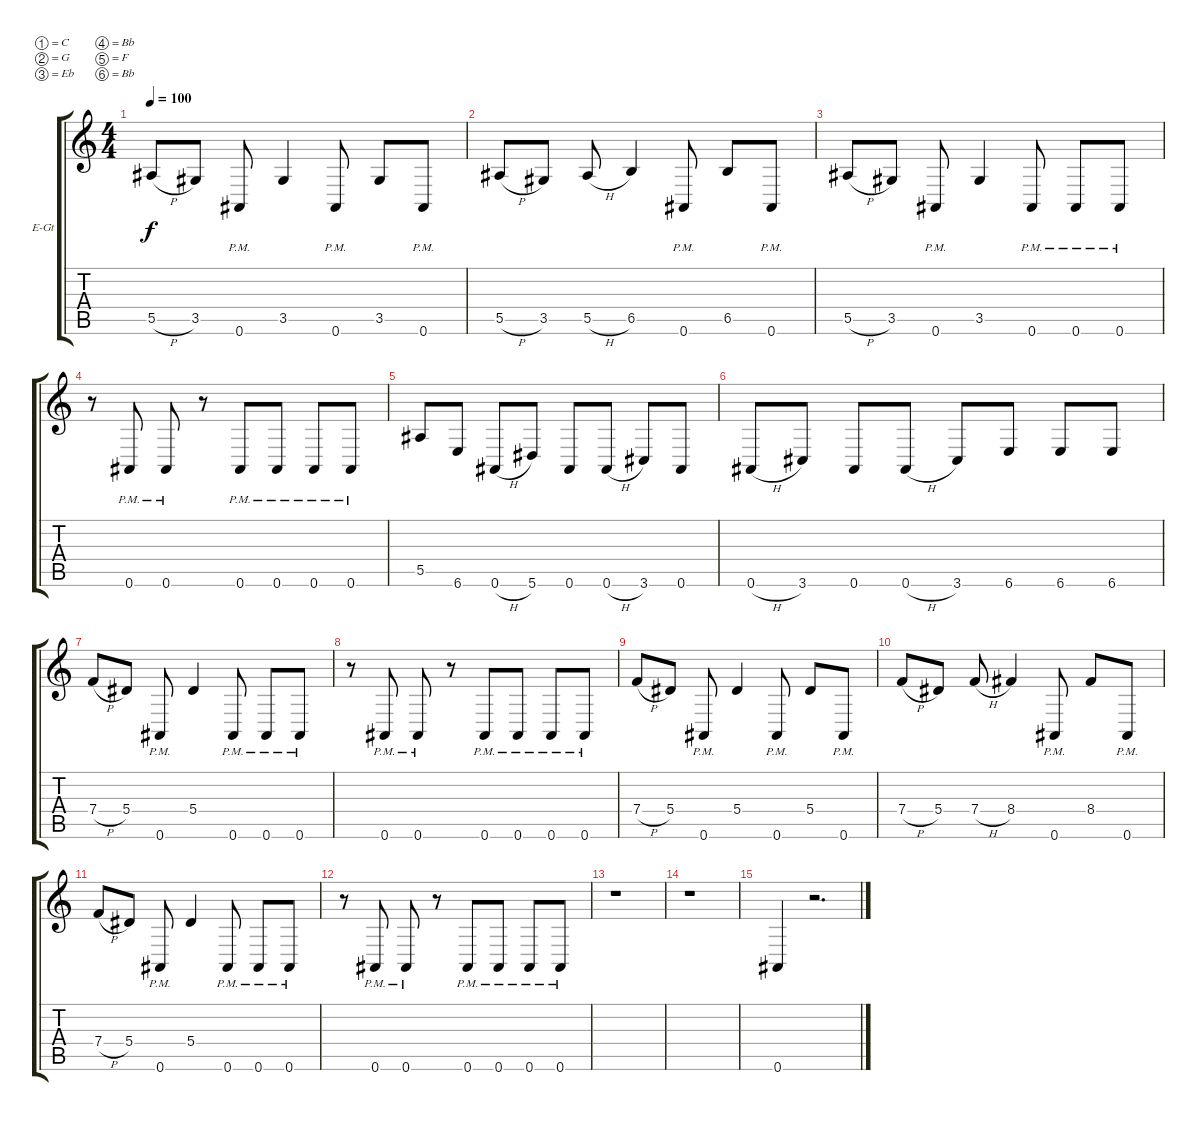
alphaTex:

\bracketExtendMode groupsimilarinstruments
\firstSystemTrackNameOrientation horizontal
\otherSystemsTrackNameOrientation horizontal
\track ("Curtis Ward" "E-Gt") {instrument distortionguitar}
\staff {score tabs}
\tuning (C4 G3 Eb3 Bb2 F2 Bb1)
\ts (4 4)
\tempo 100
\clef g2
\ks c
5.5{h}.8{dy f} 3.5.8 0.6{pm}.8 3.5.4 0.6{pm}.8 3.5.8 0.6{pm}.8 |
5.5{h}.8 3.5.8 5.5{h}.8 6.5.4 0.6{pm}.8 6.5.8 0.6{pm}.8 |
5.5{h}.8 3.5.8 0.6{pm}.8 3.5.4 0.6{pm}.8 0.6{pm}.8 0.6{pm}.8 |
r.8 0.6{pm}.8 0.6{pm}.8 r.8 0.6{pm}.8 0.6{pm}.8 0.6{pm}.8 0.6{pm}.8 |
5.5.8 6.6.8 0.6{h}.8 5.6.8 0.6.8 0.6{h}.8 3.6.8 0.6.8 |
0.6{h}.8 3.6.8 0.6.8 0.6{h}.8 3.6.8 6.6.8 6.6.8 6.6.8 |
7.4{h}.8 5.4.8 0.6{pm}.8 5.4.4 0.6{pm}.8 0.6{pm}.8 0.6{pm}.8 |
r.8 0.6{pm}.8 0.6{pm}.8 r.8 0.6{pm}.8 0.6{pm}.8 0.6{pm}.8 0.6{pm}.8 |
7.4{h}.8 5.4.8 0.6{pm}.8 5.4.4 0.6{pm}.8 5.4.8 0.6{pm}.8 |
7.4{h}.8 5.4.8 7.4{h}.8 8.4.4 0.6{pm}.8 8.4.8 0.6{pm}.8 |
7.4{h}.8 5.4.8 0.6{pm}.8 5.4.4 0.6{pm}.8 0.6{pm}.8 0.6{pm}.8 |
r.8 0.6{pm}.8 0.6{pm}.8 r.8 0.6{pm}.8 0.6{pm}.8 0.6{pm}.8 0.6{pm}.8 |
r.1 |
r.1 |
0.6.4 r.2{d}
